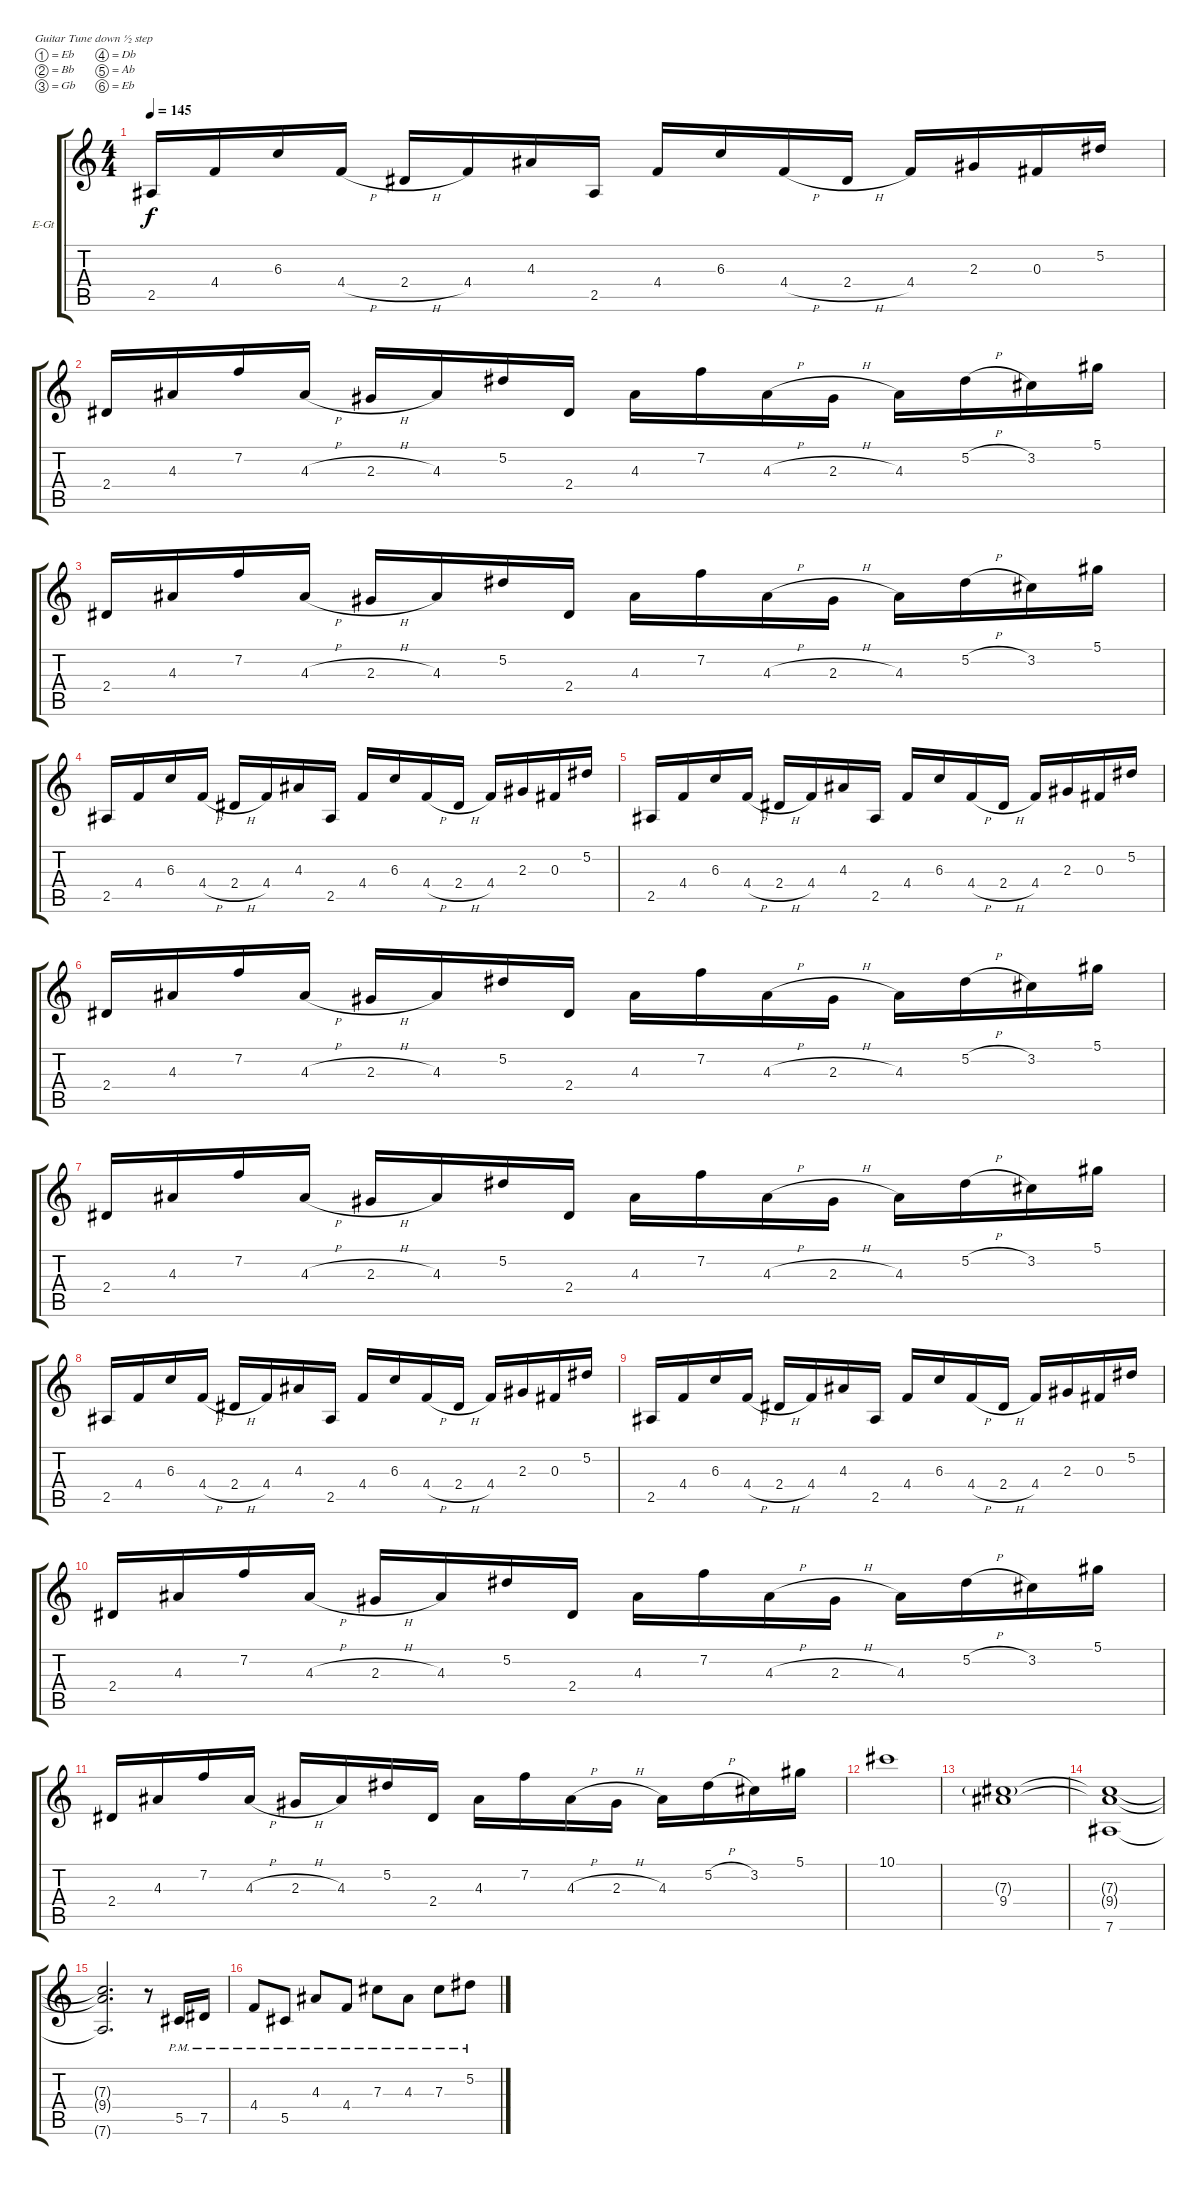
\defaultSystemsLayout 4
\bracketExtendMode groupsimilarinstruments
\firstSystemTrackNameOrientation horizontal
\otherSystemsTrackNameOrientation horizontal
\track ("Luke Hoskin" "E-Gt") {instrument distortionguitar}
\staff {score tabs}
\tuning (Eb4 Bb3 Gb3 Db3 Ab2 Eb2)
\ts (4 4)
\tempo 145
\clef g2
\ks c
2.5.16{dy f} 4.4.16 6.3.16 4.4{h}.16 2.4{h}.16 4.4.16 4.3.16 2.5.16 4.4.16 6.3.16 4.4{h}.16 2.4{h}.16 4.4.16 2.3.16 0.3.16 5.2.16 |
2.4.16 4.3.16 7.2.16 4.3{h}.16 2.3{h}.16 4.3.16 5.2.16 2.4.16 4.3.16 7.2.16 4.3{h}.16 2.3{h}.16 4.3.16 5.2{h}.16 3.2.16 5.1.16 |
2.4.16 4.3.16 7.2.16 4.3{h}.16 2.3{h}.16 4.3.16 5.2.16 2.4.16 4.3.16 7.2.16 4.3{h}.16 2.3{h}.16 4.3.16 5.2{h}.16 3.2.16 5.1.16 |
2.5.16 4.4.16 6.3.16 4.4{h}.16 2.4{h}.16 4.4.16 4.3.16 2.5.16 4.4.16 6.3.16 4.4{h}.16 2.4{h}.16 4.4.16 2.3.16 0.3.16 5.2.16 |
2.5.16 4.4.16 6.3.16 4.4{h}.16 2.4{h}.16 4.4.16 4.3.16 2.5.16 4.4.16 6.3.16 4.4{h}.16 2.4{h}.16 4.4.16 2.3.16 0.3.16 5.2.16 |
2.4.16 4.3.16 7.2.16 4.3{h}.16 2.3{h}.16 4.3.16 5.2.16 2.4.16 4.3.16 7.2.16 4.3{h}.16 2.3{h}.16 4.3.16 5.2{h}.16 3.2.16 5.1.16 |
2.4.16 4.3.16 7.2.16 4.3{h}.16 2.3{h}.16 4.3.16 5.2.16 2.4.16 4.3.16 7.2.16 4.3{h}.16 2.3{h}.16 4.3.16 5.2{h}.16 3.2.16 5.1.16 |
2.5.16 4.4.16 6.3.16 4.4{h}.16 2.4{h}.16 4.4.16 4.3.16 2.5.16 4.4.16 6.3.16 4.4{h}.16 2.4{h}.16 4.4.16 2.3.16 0.3.16 5.2.16 |
2.5.16 4.4.16 6.3.16 4.4{h}.16 2.4{h}.16 4.4.16 4.3.16 2.5.16 4.4.16 6.3.16 4.4{h}.16 2.4{h}.16 4.4.16 2.3.16 0.3.16 5.2.16 |
2.4.16 4.3.16 7.2.16 4.3{h}.16 2.3{h}.16 4.3.16 5.2.16 2.4.16 4.3.16 7.2.16 4.3{h}.16 2.3{h}.16 4.3.16 5.2{h}.16 3.2.16 5.1.16 |
2.4.16 4.3.16 7.2.16 4.3{h}.16 2.3{h}.16 4.3.16 5.2.16 2.4.16 4.3.16 7.2.16 4.3{h}.16 2.3{h}.16 4.3.16 5.2{h}.16 3.2.16 5.1.16 |
10.1.1 |
(7.3{g} 9.4).1 |
(7.3{t} 9.4{t} 7.6).1 |
(7.3{t} 9.4{t} 7.6{t}).2{d} r.8 5.5{pm}.16 7.5{pm}.16 |
4.4{pm}.8 5.5{pm}.8 4.3{pm}.8 4.4{pm}.8 7.3{pm}.8 4.3{pm}.8 7.3{pm}.8 5.2{pm}.8
